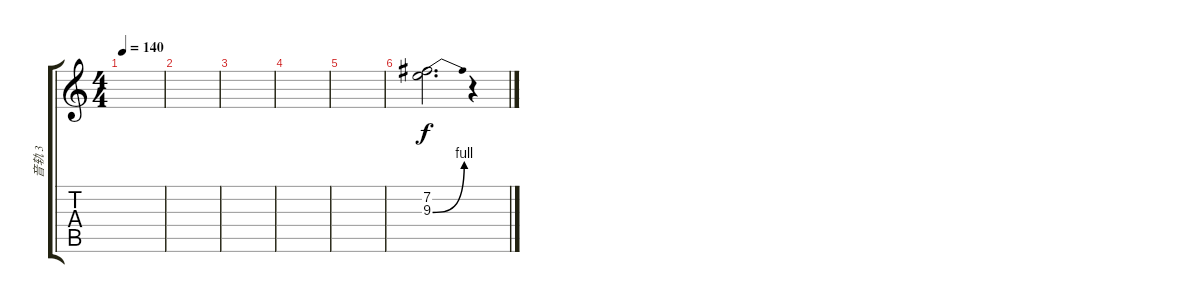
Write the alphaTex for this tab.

\track ("音轨 3" "音轨 3") {instrument overdrivenguitar}
\staff {score tabs}
\tuning (E4 B3 G3 D3 A2 E2) {hide}
\ts (4 4)
\tempo 140
\clef g2
\ks c
|
|
|
|
|
(7.2 9.3{be (bend 0 0 60 4)}).2{d} r.4
